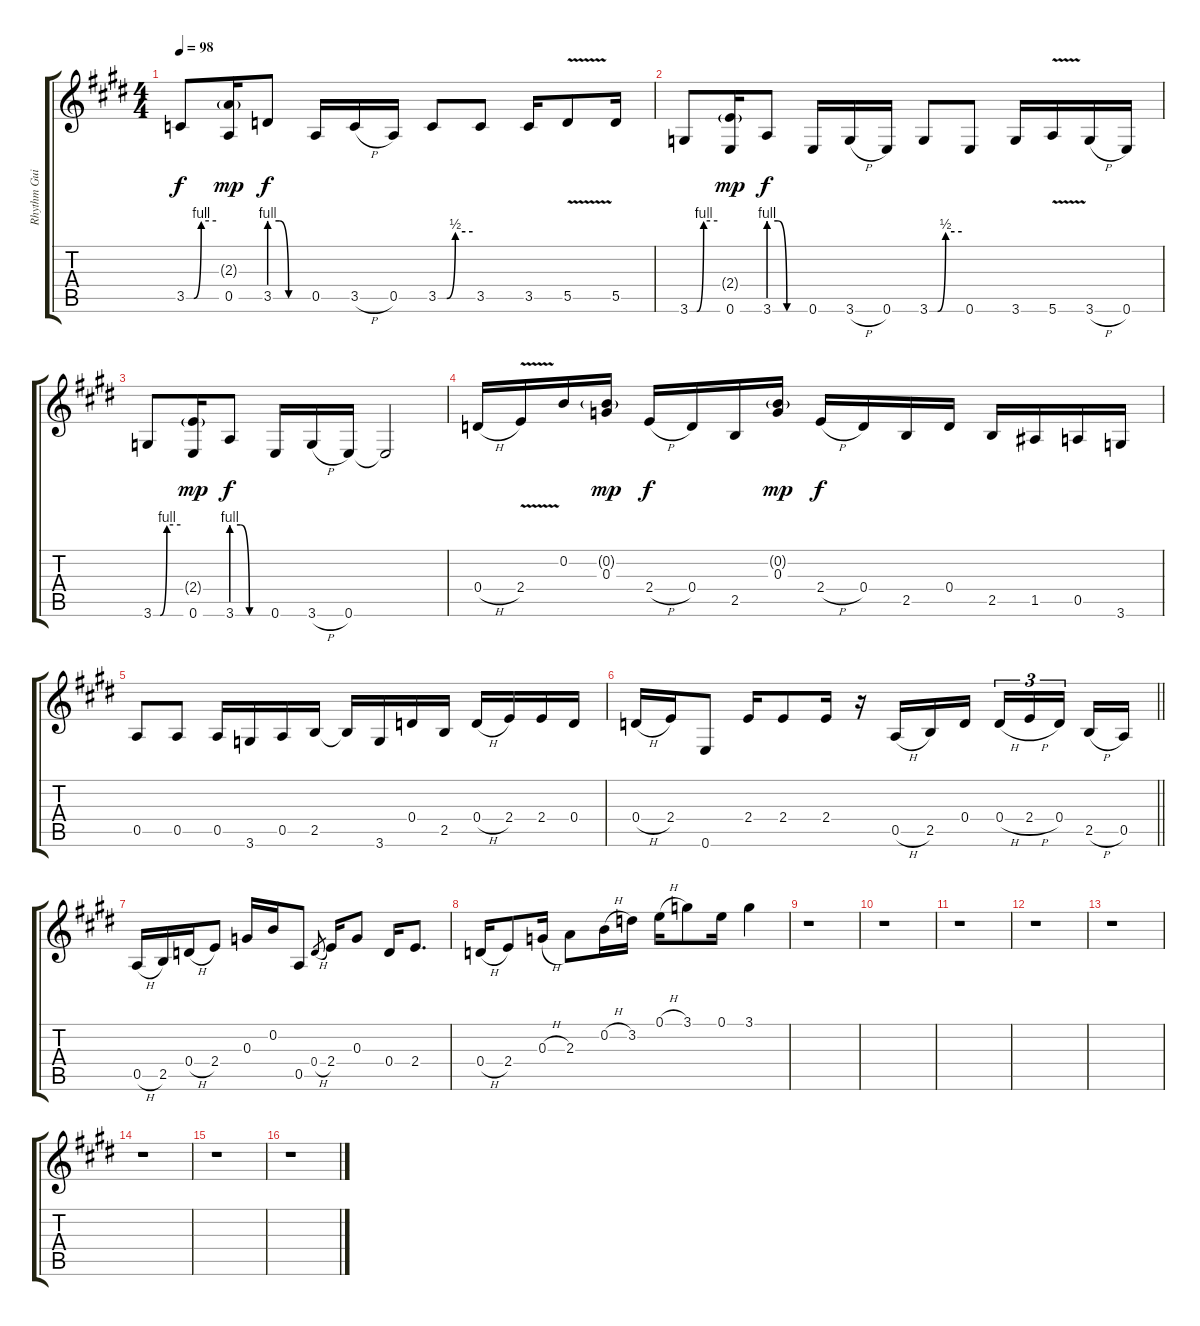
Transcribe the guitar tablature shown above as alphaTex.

\track ("Rhythm Guitar" "Rhythm Gui") {instrument overdrivenguitar}
\staff {score tabs}
\tuning (E4 B3 G3 D3 A2 E2) {hide}
\ts (4 4)
\tempo 98
\clef g2
\ks e
3.5{be (custom 0 0 15 0 30 4 60 4)}.8{dy f} (2.3{g} 0.5).16{dy mp} 3.5{be (custom 0 4 15 4 30 0 40 0 60 0)}.8{dy f} 0.5.16 3.5{h}.16 0.5.16 3.5{be (custom 0 0 15 0 30 2 60 2)}.8 3.5.8 3.5.16 5.5{v}.8 5.5.16 |
3.6{be (custom 0 0 15 0 30 4 60 4)}.8 (2.4{g} 0.6).16{dy mp} 3.6{be (custom 0 4 15 4 30 0 45 0 60 0)}.8{dy f} 0.6.16 3.6{h}.16 0.6.16 3.6{be (custom 0 0 15 0 30 2 60 2)}.8 0.6.8 3.6.16 5.6{v}.16 3.6{h}.16 0.6.16 |
3.6{be (custom 0 0 15 0 30 4 60 4)}.8 (2.4{g} 0.6).16{dy mp} 3.6{be (custom 0 4 15 4 30 0 45 0 60 0)}.8{dy f} 0.6.16 3.6{h}.16 0.6.16 0.6{t}.2 |
0.4{h}.16 2.4{v}.16 0.2.16 (0.2{g} 0.3).16{dy mp} 2.4{h}.16{dy f} 0.4.16 2.5.16 (0.2{g} 0.3).16{dy mp} 2.4{h}.16{dy f} 0.4.16 2.5.16 0.4.16 2.5.16 1.5.16 0.5.16 3.6.16 |
0.5.8 0.5.8 0.5.16 3.6.16 0.5.16 2.5.16 2.5{t}.16 3.6.16 0.4.16 2.5.16 0.4{h}.16 2.4.16 2.4.16 0.4.16 |
\barLineRight lightlight
0.4{h}.16 2.4.16 0.6.8 2.4.16 2.4.8 2.4.16 r.16 0.5{h}.16 2.5.16 0.4.16 0.4{h}.16{tu (3 2)} 2.4{h}.16{tu (3 2)} 0.4.16{tu (3 2) beam splitsecondary} 2.5{h}.16 0.5.16 |
0.5{h}.16 2.5.16 0.4{h}.16 2.4.8 0.3.16 0.2.16 0.5.8 0.4{h}.8{gr} 2.4.16 0.3.8 0.4.16 2.4.8{d} |
0.4{h}.16 2.4.8 0.3{h}.16 2.3.8 0.2{h}.16 3.2.16 0.1{h}.16 3.1.8 0.1.16 3.1.4 |
r.1 |
r.1 |
r.1 |
r.1 |
r.1 |
r.1 |
r.1 |
r.1
